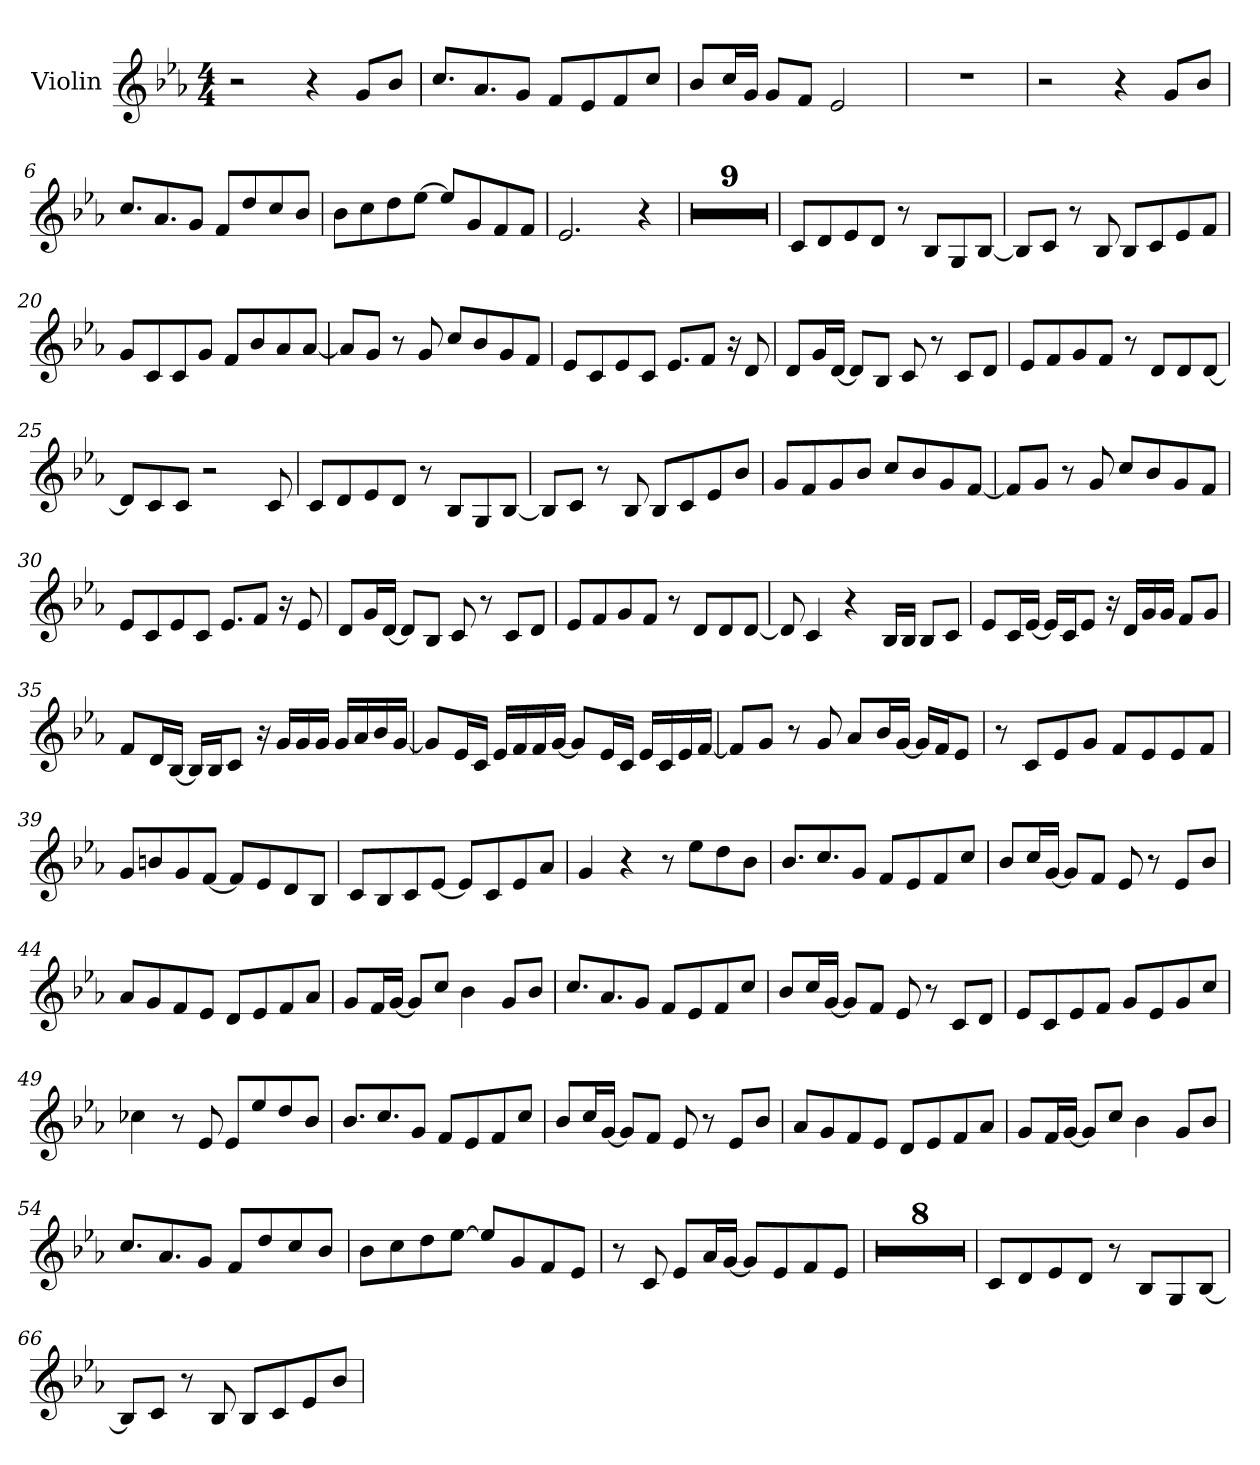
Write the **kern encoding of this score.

**kern
*part1
*staff1
*I"Violin
*I'Vln.
*clefG2
*k[b-e-a-]
*M4/4
*MM130
=1
2r
4r
8g/L
8b-/J
=2
8.cc/L
8.a-/
8g/J
8f/L
8e-/
8f/
8cc/J
=3
8b-/L
16cc/L
16g/JJ
8g/L
8f/J
2e-/
=4
1r
!!LO:LB:g=z
=5
2r
4r
8g/L
8b-/J
=6
8.cc/L
8.a-/
8g/J
8f/L
8dd/
8cc/
8b-/J
=7
8b-\L
8cc\
8dd\
[8ee-\J
8ee-/L]
8g/
8f/
8f/J
=8
2.e-/
4r
=9
1r
=10
1r
=11
1r
=12
1r
=13
1r
=14
1r
=15
1r
=16
1r
=17
1r
!!LO:LB:g=z
=18
8c/L
8d/
8e-/
8d/J
8r
8B-/L
8G/
[8B-/J
=19
8B-/L]
8c/J
8r
8B-/
8B-/L
8c/
8e-/
8f/J
=20
8g/L
8c/
8c/
8g/J
8f/L
8b-/
8a-/
[8a-/J
=21
8a-/L]
8g/J
8r
8g/
8cc/L
8b-/
8g/
8f/J
!!LO:LB:g=z
=22
8e-/L
8c/
8e-/
8c/J
8.e-/L
8f/J
16r
8d/
=23
8d/L
16g/L
[16d/JJ
8d/L]
8B-/J
8c/
8r
8c/L
8d/J
=24
8e-/L
8f/
8g/
8f/J
8r
8d/L
8d/
[8d/J
=25
8d/L]
8c/
8c/J
2r
8c/
!!LO:LB:g=z
=26
8c/L
8d/
8e-/
8d/J
8r
8B-/L
8G/
[8B-/J
=27
8B-/L]
8c/J
8r
8B-/
8B-/L
8c/
8e-/
8b-/J
=28
8g/L
8f/
8g/
8b-/J
8cc/L
8b-/
8g/
[8f/J
=29
8f/L]
8g/J
8r
8g/
8cc/L
8b-/
8g/
8f/J
!!LO:LB:g=z
=30
8e-/L
8c/
8e-/
8c/J
8.e-/L
8f/J
16r
8e-/
=31
8d/L
16g/L
[16d/JJ
8d/L]
8B-/J
8c/
8r
8c/L
8d/J
=32
8e-/L
8f/
8g/
8f/J
8r
8d/L
8d/
[8d/J
=33
8d/]
4c/
4r
16B-/LL
16B-/JJ
8B-/L
8c/J
!!LO:LB:g=z
=34
8e-/L
16c/L
[16e-/JJ
16e-/LL]
16c/J
8e-/J
16r
16d/LL
16g/
16g/JJ
8f/L
8g/J
=35
8f/L
16d/L
[16B-/JJ
16B-/LL]
16B-/J
8c/J
16r
16g/LL
16g/
16g/JJ
16g/LL
16a-/
16b-/
[16g/JJ
=36
8g/L]
16e-/L
16c/JJ
16e-/LL
16f/
16f/
[16g/JJ
8g/L]
16e-/L
16c/JJ
16e-/LL
16c/
16e-/
[16f/JJ
=37
8f/L]
8g/J
8r
8g/
8a-/L
16b-/L
[16g/JJ
16g/LL]
16f/J
8e-/J
!!LO:LB:g=z
=38
8r
8c/L
8e-/
8g/J
8f/L
8e-/
8e-/
8f/J
=39
8g/L
8bn/
8g/
[8f/J
8f/L]
8e-/
8d/
8B-/J
=40
8c/L
8B-/
8c/
[8e-/J
8e-/L]
8c/
8e-/
8a-/J
=41
4g/
4r
8r
8ee-\L
8dd\
8b-\J
!!LO:LB:g=z
=42
8.b-/L
8.cc/
8g/J
8f/L
8e-/
8f/
8cc/J
=43
8b-/L
16cc/L
[16g/JJ
8g/L]
8f/J
8e-/
8r
8e-/L
8b-/J
=44
8a-/L
8g/
8f/
8e-/J
8d/L
8e-/
8f/
8a-/J
=45
8g/L
16f/L
[16g/JJ
8g/L]
8cc/J
4b-\
8g/L
8b-/J
!!LO:LB:g=z
=46
8.cc/L
8.a-/
8g/J
8f/L
8e-/
8f/
8cc/J
=47
8b-/L
16cc/L
[16g/JJ
8g/L]
8f/J
8e-/
8r
8c/L
8d/J
=48
8e-/L
8c/
8e-/
8f/J
8g/L
8e-/
8g/
8cc/J
=49
4cc-X\
8r
8e-/
8e-/L
8ee-/
8dd/
8b-/J
!!LO:PB:g=z
=50
8.b-/L
8.cc/
8g/J
8f/L
8e-/
8f/
8cc/J
=51
8b-/L
16cc/L
[16g/JJ
8g/L]
8f/J
8e-/
8r
8e-/L
8b-/J
=52
8a-/L
8g/
8f/
8e-/J
8d/L
8e-/
8f/
8a-/J
=53
8g/L
16f/L
[16g/JJ
8g/L]
8cc/J
4b-\
8g/L
8b-/J
!!LO:LB:g=z
=54
8.cc/L
8.a-/
8g/J
8f/L
8dd/
8cc/
8b-/J
=55
8b-\L
8cc\
8dd\
[8ee-\J
8ee-/L]
8g/
8f/
8e-/J
=56
8r
8c/
8e-/L
16a-/L
[16g/JJ
8g/L]
8e-/
8f/
8e-/J
=57
1r
=58
1r
=59
1r
=60
1r
=61
1r
=62
1r
=63
1r
=64
1r
!!LO:LB:g=z
=65
8c/L
8d/
8e-/
8d/J
8r
8B-/L
8G/
[8B-/J
=66
8B-/L]
8c/J
8r
8B-/
8B-/L
8c/
8e-/
8b-/J
=
*-
